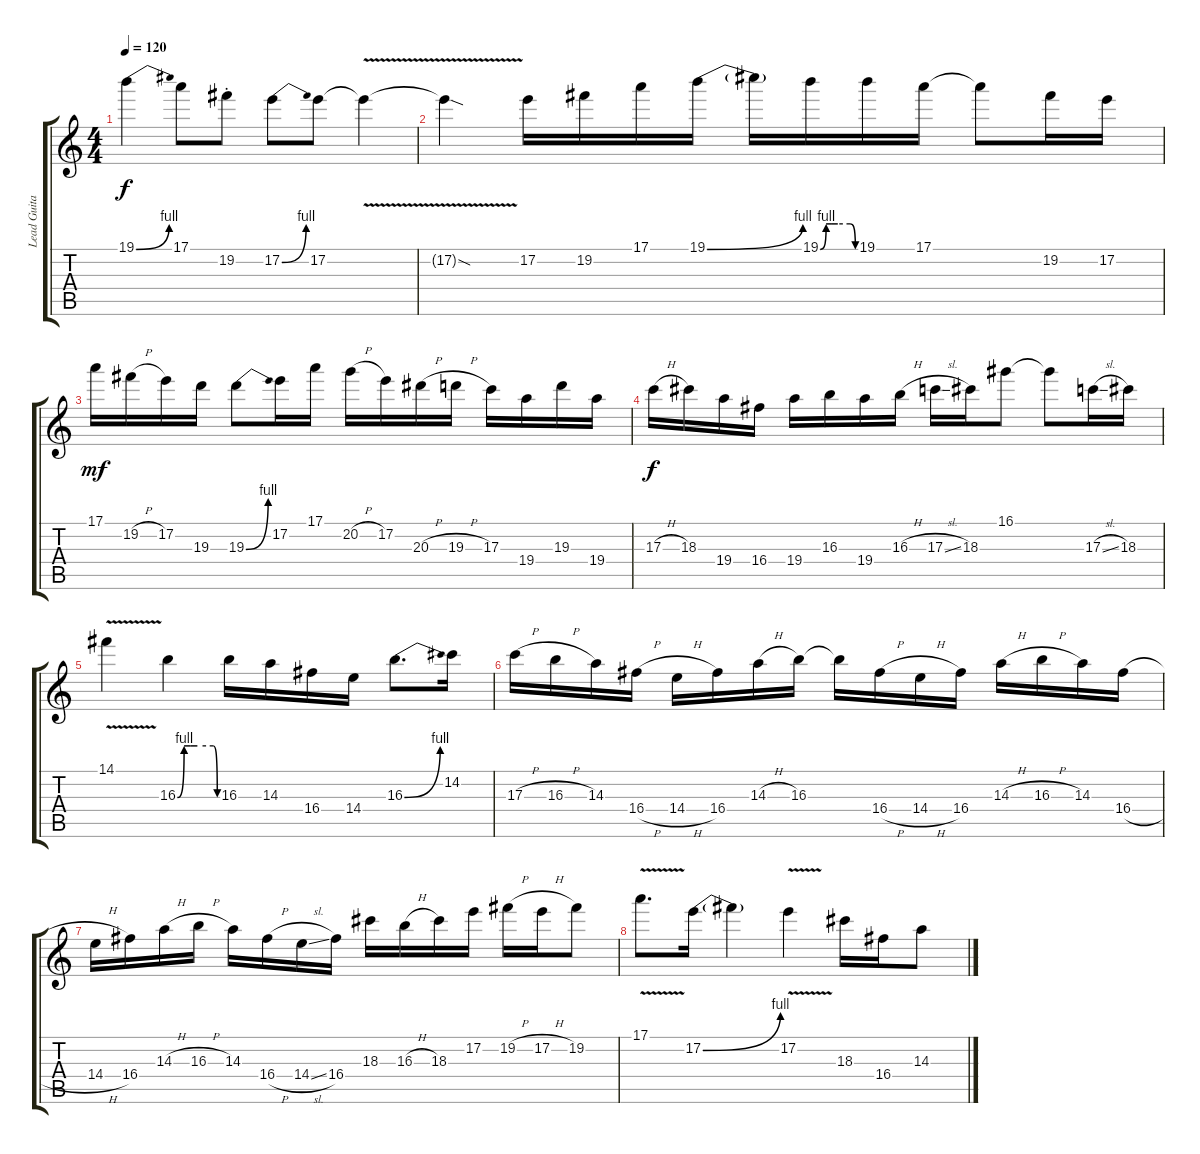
\track ("Lead Guitar" "Lead Guita") {instrument overdrivenguitar}
\staff {score tabs}
\tuning (E4 B3 G3 D3 A2 E2) {hide}
\ts (4 4)
\tempo 120
\clef g2
\ks c
19.1{be (bend 0 0 60 4)}.4{dy f} 17.1.8 19.2{st}.8 17.2{be (bend 0 0 60 4)}.8 17.2.8 17.2{v t}.4 |
17.2{sod t}.4 17.2.16 19.2.16 17.1.16 19.1{be (bend 0 0 60 4)}.16 19.1{t}.16 19.1{be (custom 0 0 10 4 20 4 30 4 51 4 60 0)}.16 19.1.16 17.1.16 17.1{t}.8 19.2.16 17.2.16 |
17.1.16{dy mf} 19.2{h}.16 17.2.16 19.3.16 19.3{be (bend 0 0 60 4)}.8 17.2.16 17.1.16 20.2{h}.16 17.2.16 20.3{h}.16 19.3{h}.16 17.3.16 19.4.16 19.3.16 19.4.16 |
17.3{h}.16{dy f} 18.3.16 19.4.16 16.4.16 19.4.16 16.3.16 19.4.16 16.3{h}.16 17.3{sl}.16 18.3.16 16.1.8 16.1{t}.8 17.3{sl}.16 18.3.16 |
14.1{v}.4 16.3{be (custom 0 0 10 4 20 4 30 4 54 4 60 0)}.4 16.3.16 14.3.16 16.4.16 14.4.16 16.3{be (bend 0 0 60 4)}.8{d} 14.2.16 |
17.3{h}.16 16.3{h}.16 14.3.16 16.4{h}.16 14.4{h}.16 16.4.16 14.3{h}.16 16.3.16 16.3{t}.16 16.4{h}.16 14.4{h}.16 16.4.16 14.3{h}.16 16.3{h}.16 14.3.16 16.4{h}.16 |
14.4{h}.16 16.4.16 14.3{h}.16 16.3{h}.16 14.3.16 16.4{h}.16 14.4{sl}.16 16.4.16 18.3.16 16.3{h}.16 18.3.16 17.2.16 19.2{h}.16 17.2{h}.16 19.2.8 |
17.1{v}.8{d} 17.2{be (bend 0 0 60 4)}.16 17.2{t}.4 17.2{v}.4 18.3.16 16.4.16 14.3.8
